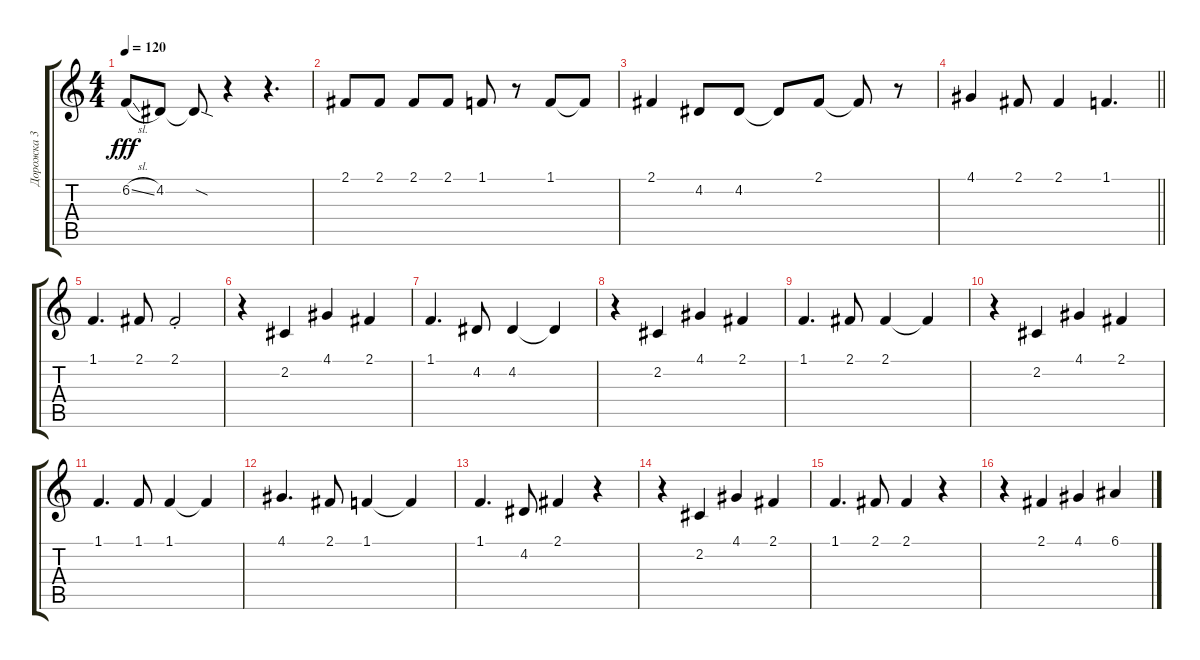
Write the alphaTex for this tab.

\track ("Дорожка 3" "Дорожка 3") {instrument altosax}
\staff {score tabs}
\tuning (E4 B3 G3 D3 A2 E2) {hide}
\ts (4 4)
\tempo 120
\clef g2
\ks c
6.2{sl}.8{dy fff} 4.2.8 4.2{sod t}.8 r.4 r.4{d} |
2.1.8 2.1.8 2.1.8 2.1.8 1.1.8 r.8 1.1.8 1.1{t}.8 |
2.1.4 4.2.8 4.2.8 4.2{t}.8 2.1.8 2.1{t}.8 r.8 |
\barLineRight lightlight
4.1.4 2.1.8 2.1.4 1.1.4{d} |
1.1.4{d} 2.1.8 2.1{st}.2 |
r.4 2.2.4 4.1.4 2.1.4 |
1.1.4{d} 4.2.8 4.2.4 4.2{t}.4 |
r.4 2.2.4 4.1.4 2.1.4 |
1.1.4{d} 2.1.8 2.1.4 2.1{t}.4 |
r.4 2.2.4 4.1.4 2.1.4 |
1.1.4{d} 1.1.8 1.1.4 1.1{t}.4 |
4.1.4{d} 2.1.8 1.1.4 1.1{t}.4 |
1.1.4{d} 4.2.8 2.1.4 r.4 |
r.4 2.2.4 4.1.4 2.1.4 |
1.1.4{d} 2.1.8 2.1.4 r.4 |
r.4 2.1.4 4.1.4 6.1.4
